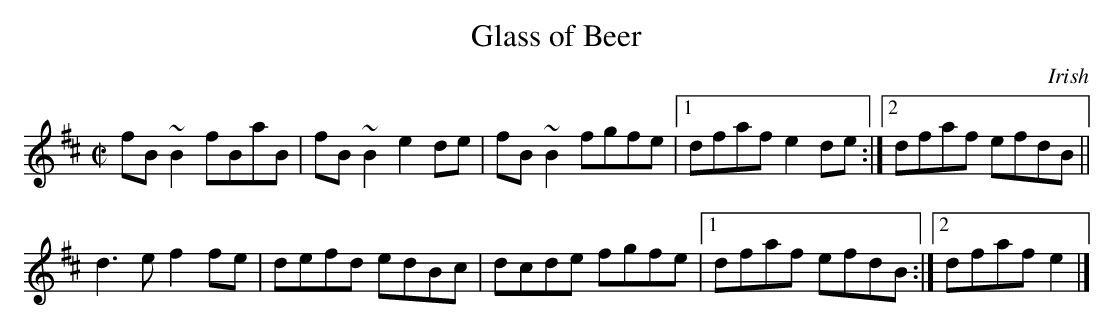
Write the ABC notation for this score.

X:1
T:Glass of Beer
M:C|
K:D
fB ~B2 fBaB | fB ~B2 e2 de | fB ~B2 fgfe |1 dfaf e2 de :|2 dfaf efdB ||
d3 e f2 fe | defd edBc | dcde fgfe |1 dfaf efdB :|2 dfaf e2 |]
